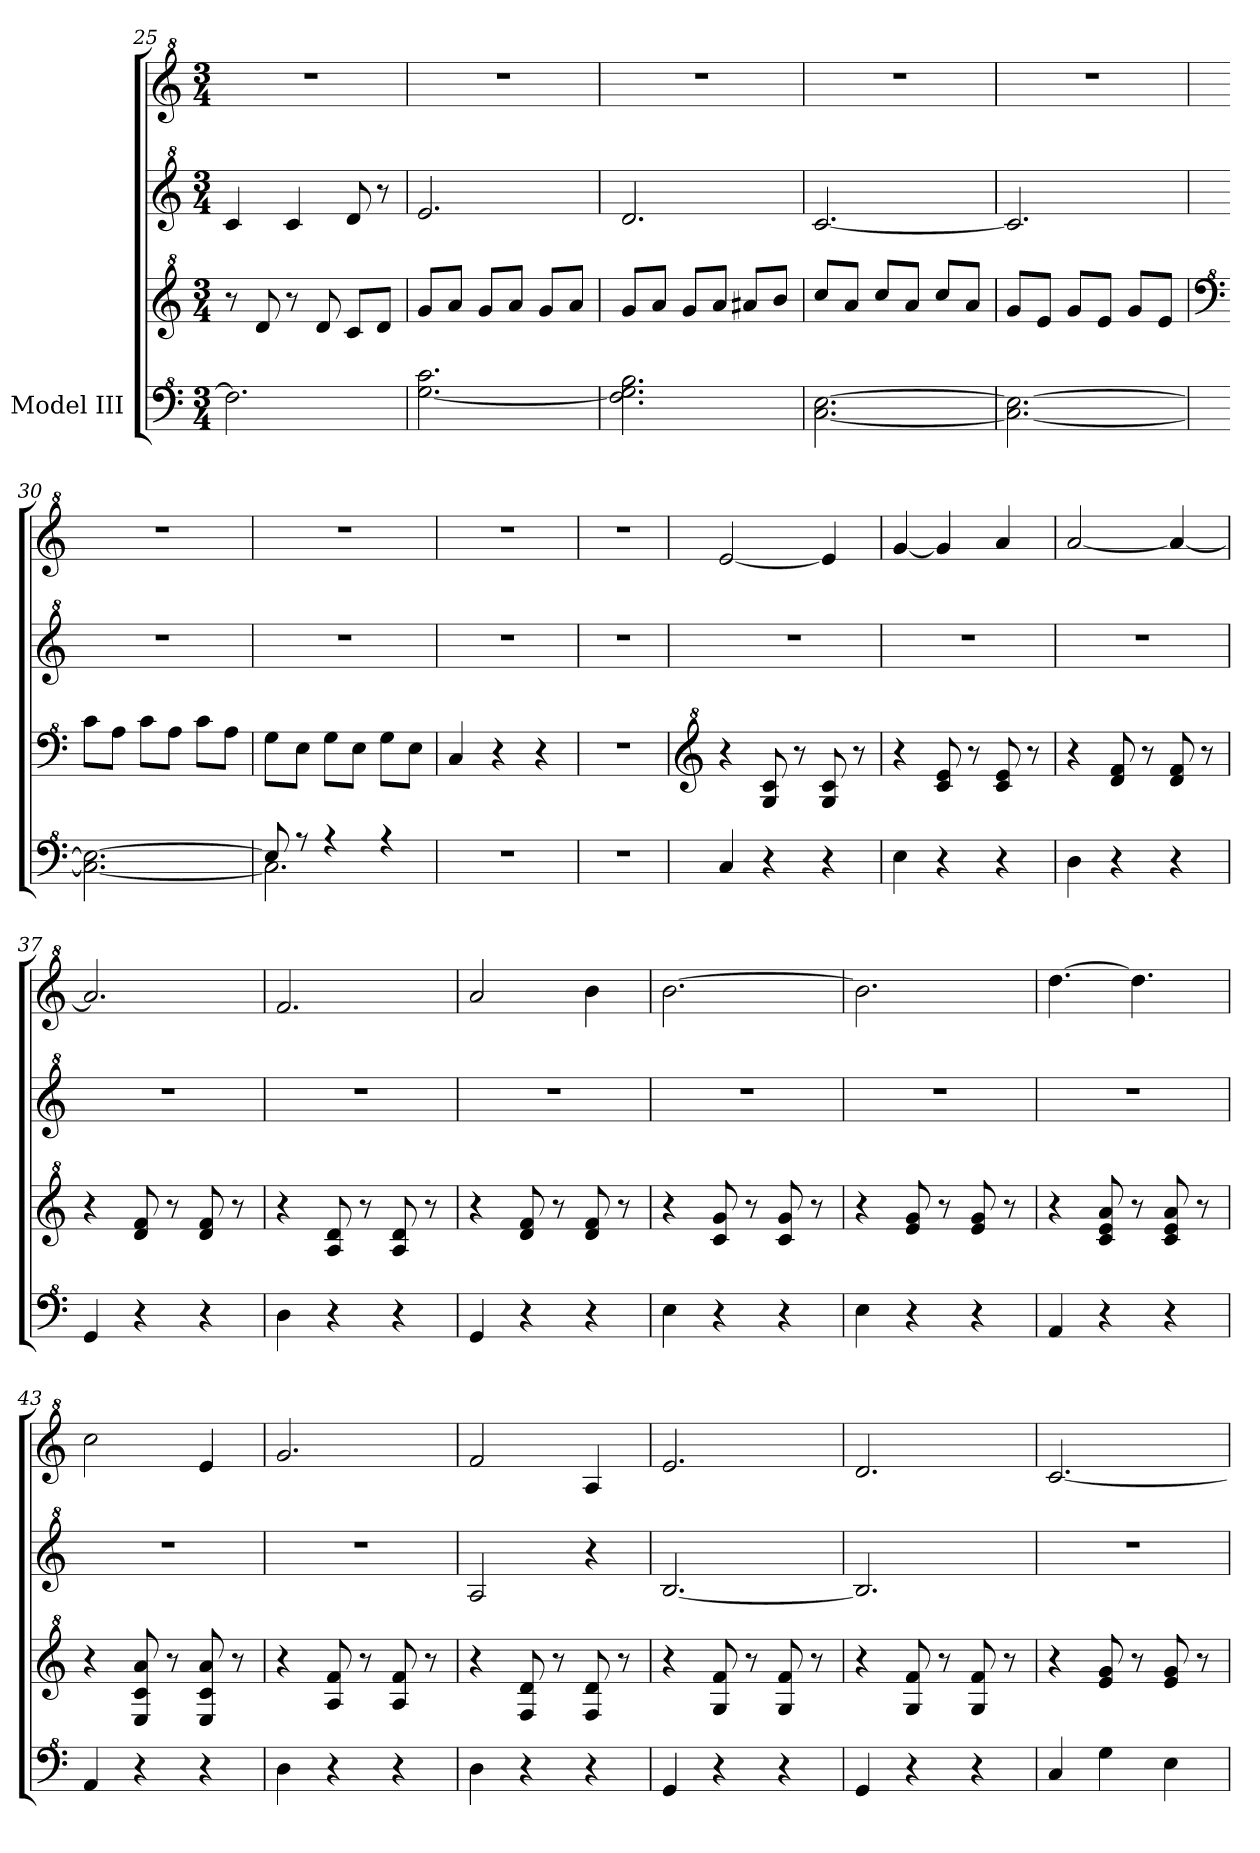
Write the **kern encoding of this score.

**kern	**kern	**kern	**kern
*part1	*part1	*part1	*part1
*staff4	*staff3	*staff2	*staff1
*I"Model III	*	*	*
*clefF^4	*clefG^2	*clefG^2	*clefG^2
*k[]	*k[]	*k[]	*k[]
*M3/4	*M3/4	*M3/4	*M3/4
=25	=25	=25	=25
2.f\]	8r	4cc/	2.r
.	8dd/	.	.
.	8r	4cc/	.
.	8dd/	.	.
.	8cc/L	8dd/	.
.	8dd/J	8r	.
=26	=26	=26	=26
[2.g\ 2.cc\	8gg/L	2.ee/	2.r
.	8aa/J	.	.
.	8gg/L	.	.
.	8aa/J	.	.
.	8gg/L	.	.
.	8aa/J	.	.
=27	=27	=27	=27
2.f\ 2.g\] 2.b\	8gg/L	2.dd/	2.r
.	8aa/J	.	.
.	8gg/L	.	.
.	8aa/J	.	.
.	8aa#X/L	.	.
.	8bb/J	.	.
=28	=28	=28	=28
[2.c\ [2.e\	8ccc/L	[2.cc/	2.r
.	8aa/J	.	.
.	8ccc/L	.	.
.	8aa/J	.	.
.	8ccc/L	.	.
.	8aa/J	.	.
!!LO:LB:g=z
=29	=29	=29	=29
2.c\_ 2.e\_	8gg/L	2.cc/]	2.r
.	8ee/J	.	.
.	8gg/L	.	.
.	8ee/J	.	.
.	8gg/L	.	.
.	8ee/J	.	.
=30	=30	=30	=30
*	*clefF^4	*	*
2.c\_ 2.e\_	8cc\L	2.r	2.r
.	8a\J	.	.
.	8cc\L	.	.
.	8a\J	.	.
.	8cc\L	.	.
.	8a\J	.	.
=31	=31	=31	=31
*^	*	*	*
8e/]	2.c\]	8g\L	2.r	2.r
8r	.	8e\J	.	.
4r	.	8g\L	.	.
.	.	8e\J	.	.
4r	.	8g\L	.	.
.	.	8e\J	.	.
*v	*v	*	*	*
=32	=32	=32	=32
2.r	4c/	2.r	2.r
.	4r	.	.
.	4r	.	.
=33	=33	=33	=33
2.r	2.r	2.r	2.r
=34	=34	=34	=34
*	*clefG^2	*	*
*	*	*	*MM180
4c/	4r	2.r	[2ee/
4r	8g/ 8cc/	.	.
.	8r	.	.
4r	8g/ 8cc/	.	4ee/]
.	8r	.	.
!!LO:LB:g=z
=35	=35	=35	=35
4e\	4r	2.r	[4gg/
*	*	*	*MM188
4r	8cc/ 8ee/	.	4gg/]
.	8r	.	.
4r	8cc/ 8ee/	.	4aa/
.	8r	.	.
=36	=36	=36	=36
4d\	4r	2.r	[2aa/
4r	8dd/ 8ff/	.	.
.	8r	.	.
*	*	*	*MM196
4r	8dd/ 8ff/	.	4aa/_
.	8r	.	.
=37	=37	=37	=37
4G/	4r	2.r	2.aa/]
4r	8dd/ 8ff/	.	.
.	8r	.	.
4r	8dd/ 8ff/	.	.
.	8r	.	.
=38	=38	=38	=38
*	*	*	*MM200
4d\	4r	2.r	2.ff/
4r	8a/ 8dd/	.	.
.	8r	.	.
4r	8a/ 8dd/	.	.
.	8r	.	.
=39	=39	=39	=39
4G/	4r	2.r	2aa/
4r	8dd/ 8ff/	.	.
.	8r	.	.
*	*	*	*MM204
4r	8dd/ 8ff/	.	4bb\
.	8r	.	.
=40	=40	=40	=40
*	*	*	*MM204
4e\	4r	2.r	[2.bb\
4r	8cc/ 8gg/	.	.
.	8r	.	.
4r	8cc/ 8gg/	.	.
.	8r	.	.
!!LO:PB:g=z
=41	=41	=41	=41
4e\	4r	2.r	2.bb\]
4r	8ee/ 8gg/	.	.
.	8r	.	.
4r	8ee/ 8gg/	.	.
.	8r	.	.
=42	=42	=42	=42
4A/	4r	2.r	[4.ddd\
4r	8cc/ 8ee/ 8aa/	.	.
*	*	*	*MM208
.	8r	.	4.ddd\]
4r	8cc/ 8ee/ 8aa/	.	.
.	8r	.	.
=43	=43	=43	=43
*	*	*	*MM208
4A/	4r	2.r	2ccc\
4r	8e/ 8cc/ 8aa/	.	.
.	8r	.	.
4r	8e/ 8cc/ 8aa/	.	4ee/
.	8r	.	.
=44	=44	=44	=44
4d\	4r	2.r	2.gg/
4r	8a/ 8ff/	.	.
.	8r	.	.
4r	8a/ 8ff/	.	.
.	8r	.	.
=45	=45	=45	=45
4d\	4r	2a/	2ff/
4r	8f/ 8dd/	.	.
.	8r	.	.
4r	8f/ 8dd/	4r	4a/
.	8r	.	.
=46	=46	=46	=46
4G/	4r	[2.b/	2.ee/
4r	8g/ 8ff/	.	.
.	8r	.	.
4r	8g/ 8ff/	.	.
.	8r	.	.
!!LO:LB:g=z
=47	=47	=47	=47
4G/	4r	2.b/]	2.dd/
4r	8g/ 8ff/	.	.
.	8r	.	.
4r	8g/ 8ff/	.	.
.	8r	.	.
=48	=48	=48	=48
4c/	4r	2.r	[2.cc/
4g\	8ee/ 8gg/	.	.
.	8r	.	.
4e\	8ee/ 8gg/	.	.
.	8r	.	.
=	=	=	=
*-	*-	*-	*-
